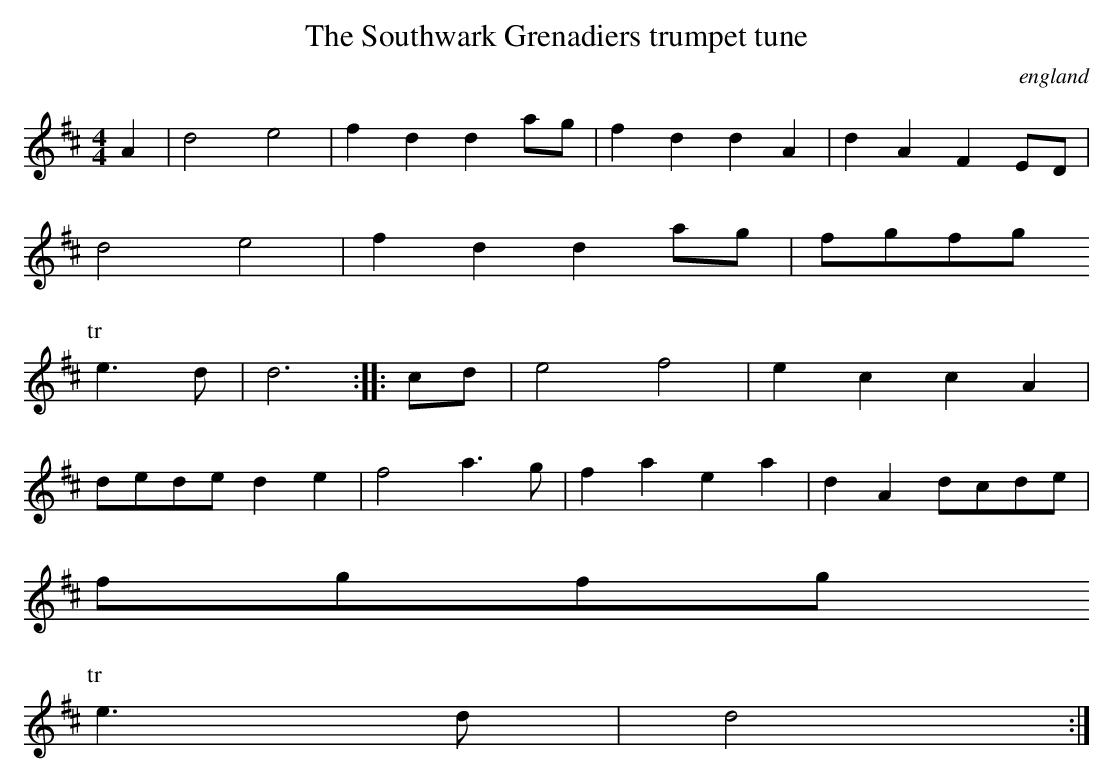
X:1
T:Southwark Grenadiers trumpet tune, The
O:england
M:4/4
L:1/8
K:D
A2|d4 e4|f2d2 d2ag|f2d2 d2A2|d2A2 F2ED|
d4 e4|f2d2 d2ag|fgfg
P:tr
e3d|d6:||:cd|e4 f4|e2c2 c2A2|
dede d2e2|f4 a3g|f2a2 e2a2|d2A2 dcde|
fgfg
P:tr
e3d|d4:|
